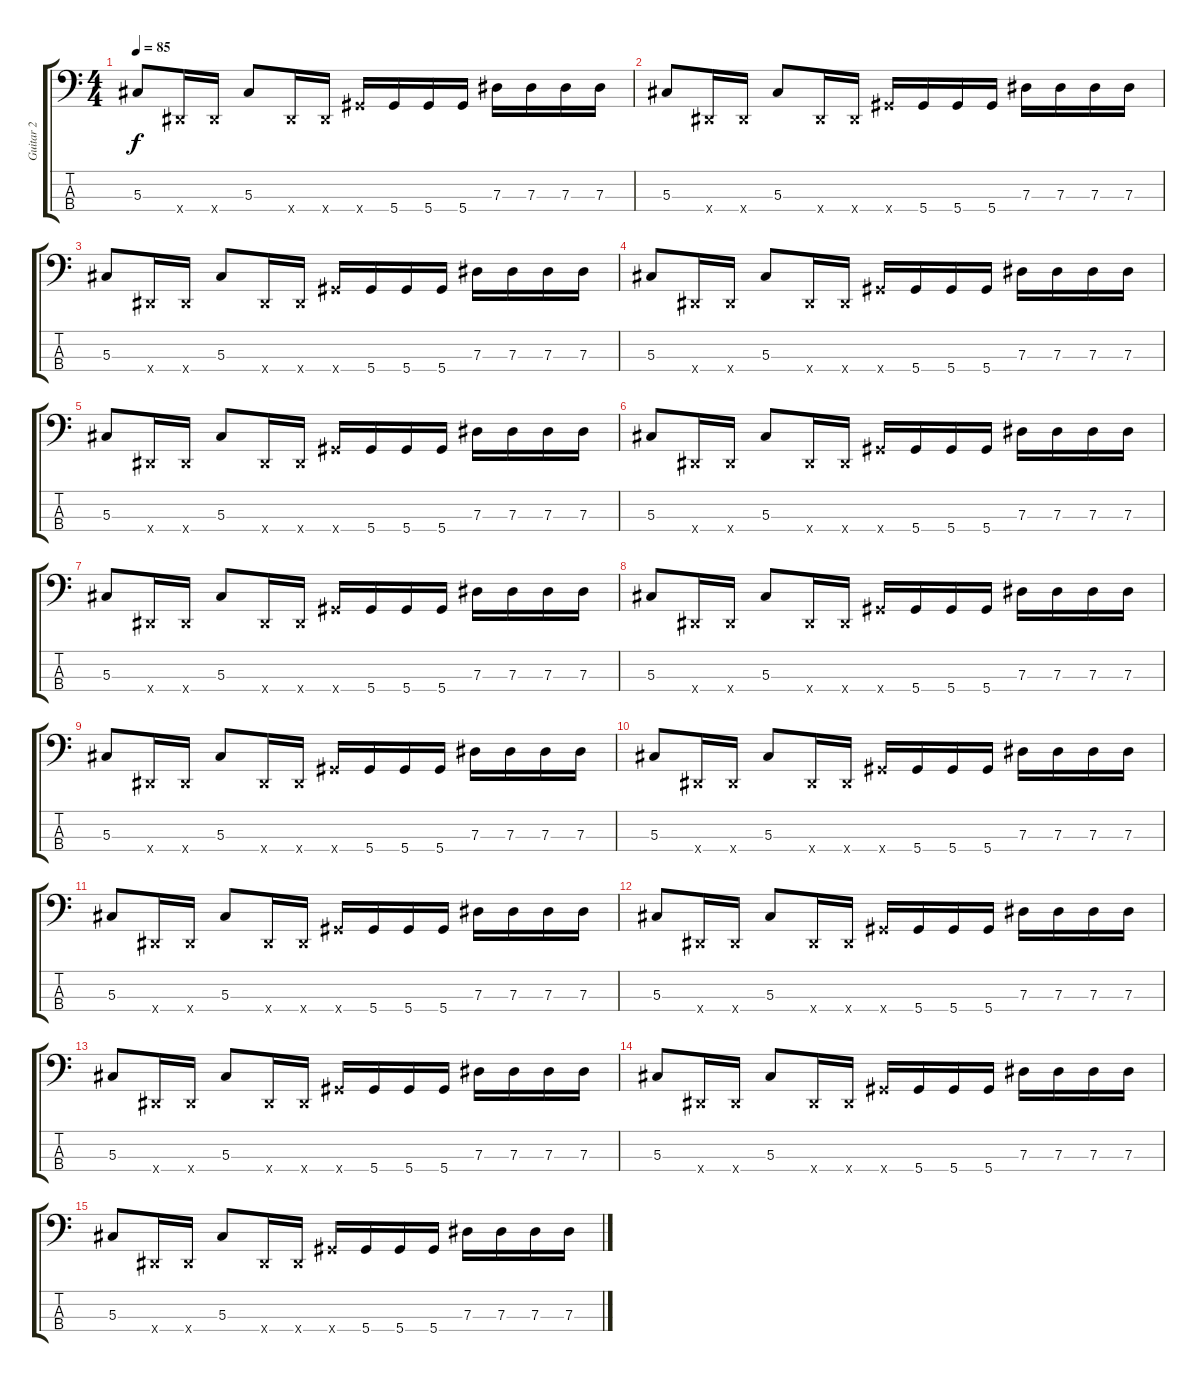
\track ("Guitar 2" "Guitar 2") {instrument electricbassfinger}
\staff {score tabs}
\tuning (Gb2 Db2 Ab1 Eb1) {hide}
\ts (4 4)
\tempo 85
\clef f4
\ks c
5.3.8{dy f} 0.4{x}.16 0.4{x}.16 5.3.8 0.4{x}.16 0.4{x}.16 5.4{x}.16 5.4.16 5.4.16 5.4.16 7.3.16 7.3.16 7.3.16 7.3.16 |
5.3.8 0.4{x}.16 0.4{x}.16 5.3.8 0.4{x}.16 0.4{x}.16 5.4{x}.16 5.4.16 5.4.16 5.4.16 7.3.16 7.3.16 7.3.16 7.3.16 |
5.3.8 0.4{x}.16 0.4{x}.16 5.3.8 0.4{x}.16 0.4{x}.16 5.4{x}.16 5.4.16 5.4.16 5.4.16 7.3.16 7.3.16 7.3.16 7.3.16 |
5.3.8 0.4{x}.16 0.4{x}.16 5.3.8 0.4{x}.16 0.4{x}.16 5.4{x}.16 5.4.16 5.4.16 5.4.16 7.3.16 7.3.16 7.3.16 7.3.16 |
5.3.8 0.4{x}.16 0.4{x}.16 5.3.8 0.4{x}.16 0.4{x}.16 5.4{x}.16 5.4.16 5.4.16 5.4.16 7.3.16 7.3.16 7.3.16 7.3.16 |
5.3.8 0.4{x}.16 0.4{x}.16 5.3.8 0.4{x}.16 0.4{x}.16 5.4{x}.16 5.4.16 5.4.16 5.4.16 7.3.16 7.3.16 7.3.16 7.3.16 |
5.3.8 0.4{x}.16 0.4{x}.16 5.3.8 0.4{x}.16 0.4{x}.16 5.4{x}.16 5.4.16 5.4.16 5.4.16 7.3.16 7.3.16 7.3.16 7.3.16 |
5.3.8 0.4{x}.16 0.4{x}.16 5.3.8 0.4{x}.16 0.4{x}.16 5.4{x}.16 5.4.16 5.4.16 5.4.16 7.3.16 7.3.16 7.3.16 7.3.16 |
5.3.8 0.4{x}.16 0.4{x}.16 5.3.8 0.4{x}.16 0.4{x}.16 5.4{x}.16 5.4.16 5.4.16 5.4.16 7.3.16 7.3.16 7.3.16 7.3.16 |
5.3.8 0.4{x}.16 0.4{x}.16 5.3.8 0.4{x}.16 0.4{x}.16 5.4{x}.16 5.4.16 5.4.16 5.4.16 7.3.16 7.3.16 7.3.16 7.3.16 |
5.3.8 0.4{x}.16 0.4{x}.16 5.3.8 0.4{x}.16 0.4{x}.16 5.4{x}.16 5.4.16 5.4.16 5.4.16 7.3.16 7.3.16 7.3.16 7.3.16 |
5.3.8 0.4{x}.16 0.4{x}.16 5.3.8 0.4{x}.16 0.4{x}.16 5.4{x}.16 5.4.16 5.4.16 5.4.16 7.3.16 7.3.16 7.3.16 7.3.16 |
5.3.8 0.4{x}.16 0.4{x}.16 5.3.8 0.4{x}.16 0.4{x}.16 5.4{x}.16 5.4.16 5.4.16 5.4.16 7.3.16 7.3.16 7.3.16 7.3.16 |
5.3.8 0.4{x}.16 0.4{x}.16 5.3.8 0.4{x}.16 0.4{x}.16 5.4{x}.16 5.4.16 5.4.16 5.4.16 7.3.16 7.3.16 7.3.16 7.3.16 |
5.3.8 0.4{x}.16 0.4{x}.16 5.3.8 0.4{x}.16 0.4{x}.16 5.4{x}.16 5.4.16 5.4.16 5.4.16 7.3.16 7.3.16 7.3.16 7.3.16
